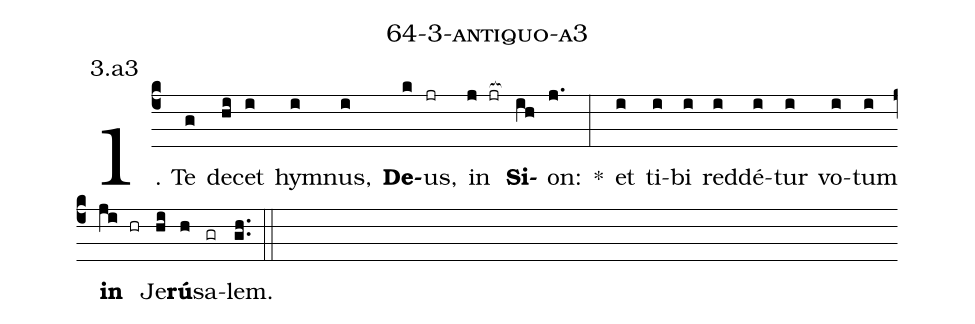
name: 64-3-antiquo-a3;
annotation: 3.a3;
%%
(c4)1. Te(g) de(hi)cet(i) hym(i)nus,(i) <b>De</b>(k)us,(jr) in(j jr[ocb:1{]) <b>Si</b>(ih[ocb:0}])on:(j.) *(:) et(i) ti(i)bi(i) red(i)dé(i)tur(i) vo(i)tum(i) <b>in</b>(ji hr) Je(hi)<b>rú</b>(h)sa(gr)lem.(gh..) (::)
